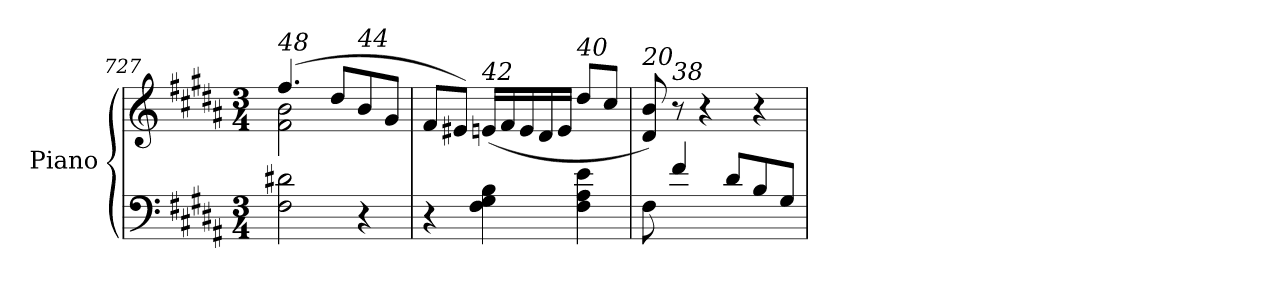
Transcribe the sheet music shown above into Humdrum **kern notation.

**kern	**kern
*part1	*part1
*staff2	*staff1
*I"Piano	*
*I'Pno	*
!!LO:LB:g=z
*clefF4	*clefG2
*k[f#c#g#d#a#]	*k[f#c#g#d#a#]
*M3/4	*M3/4
=727	=727
*	*^
!	!LO:TX:a:i:t=48	!
2F#\ 2d#X\	(4.ff#/	2f#\ 2b\
.	8dd#/L	.
!	!LO:TX:a:i:t=44	!
4r	8b/	4ryy
.	8g#/J	.
*	*v	*v
=728	=728
4r	8f#/L
.	8e#X/J)
*	*Xtuplet
!	!LO:TX:a:i:t=42
4F#\ 4G#\ 4B\	(>20en/LL
.	20f#/
.	20e/
.	20d#/
.	20e/JJ
!	!LO:TX:a:i:t=40
4F#\ 4A#\ 4e\	8dd#/L
.	8cc#/J
=729	=729
!	!LO:TX:a:i:t=20
8F#\	8d#/ 8b/)
!	!LO:TX:a:i:t=38
4f#/	8r
.	4r
8d#/L	.
8B/	4r
8G#/J	.
=	=
*-	*-
